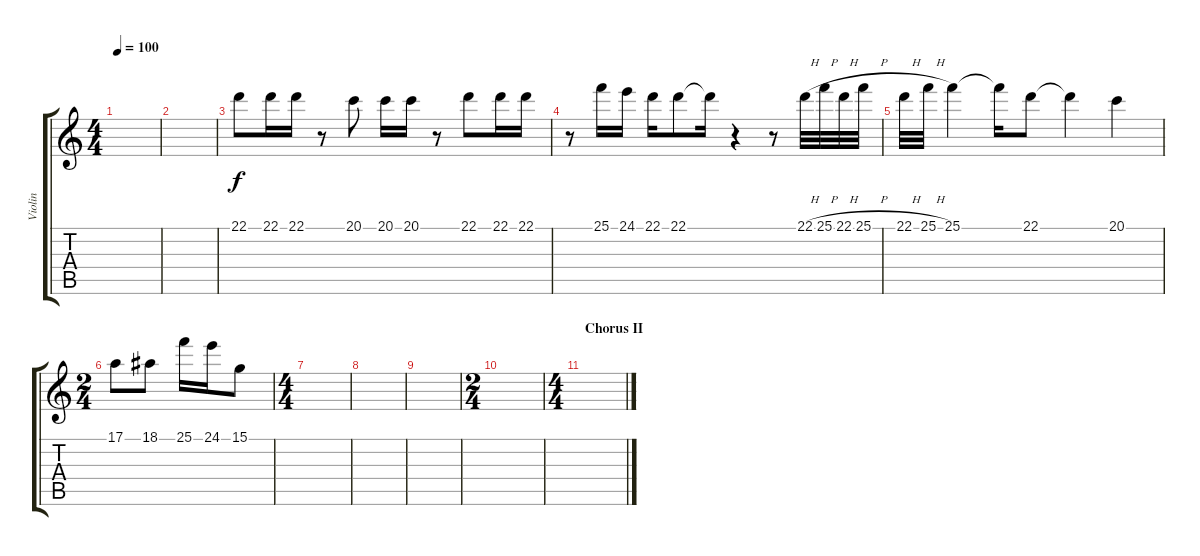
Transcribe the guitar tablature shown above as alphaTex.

\track ("Violin" "Violin") {instrument stringensemble1}
\staff {score tabs}
\tuning (E4 B3 G3 D3 A2 E2) {hide}
\ts (4 4)
\tempo 100
\clef g2
\ks c
|
|
22.1.8 22.1.16 22.1.16 r.8 20.1.8 20.1.16 20.1.16 r.8 22.1.8 22.1.16 22.1.16 |
r.8 25.1.16 24.1.16 22.1.16 22.1.8 22.1{t}.16 r.4 r.8 22.1{h}.32{instrument violin} 25.1{h}.32 22.1{h}.32 25.1{h}.32 |
22.1{h}.32 25.1{h}.32 25.1.4 25.1{t}.16 22.1.8 22.1{t}.4 20.1.4 |
\ts (2 4)
17.1.8 18.1.8 25.1.16 24.1.16 15.1.8 |
\ts (4 4)
|
|
|
\ts (2 4)
|
\ts (4 4)
\section ("" "Chorus II")
